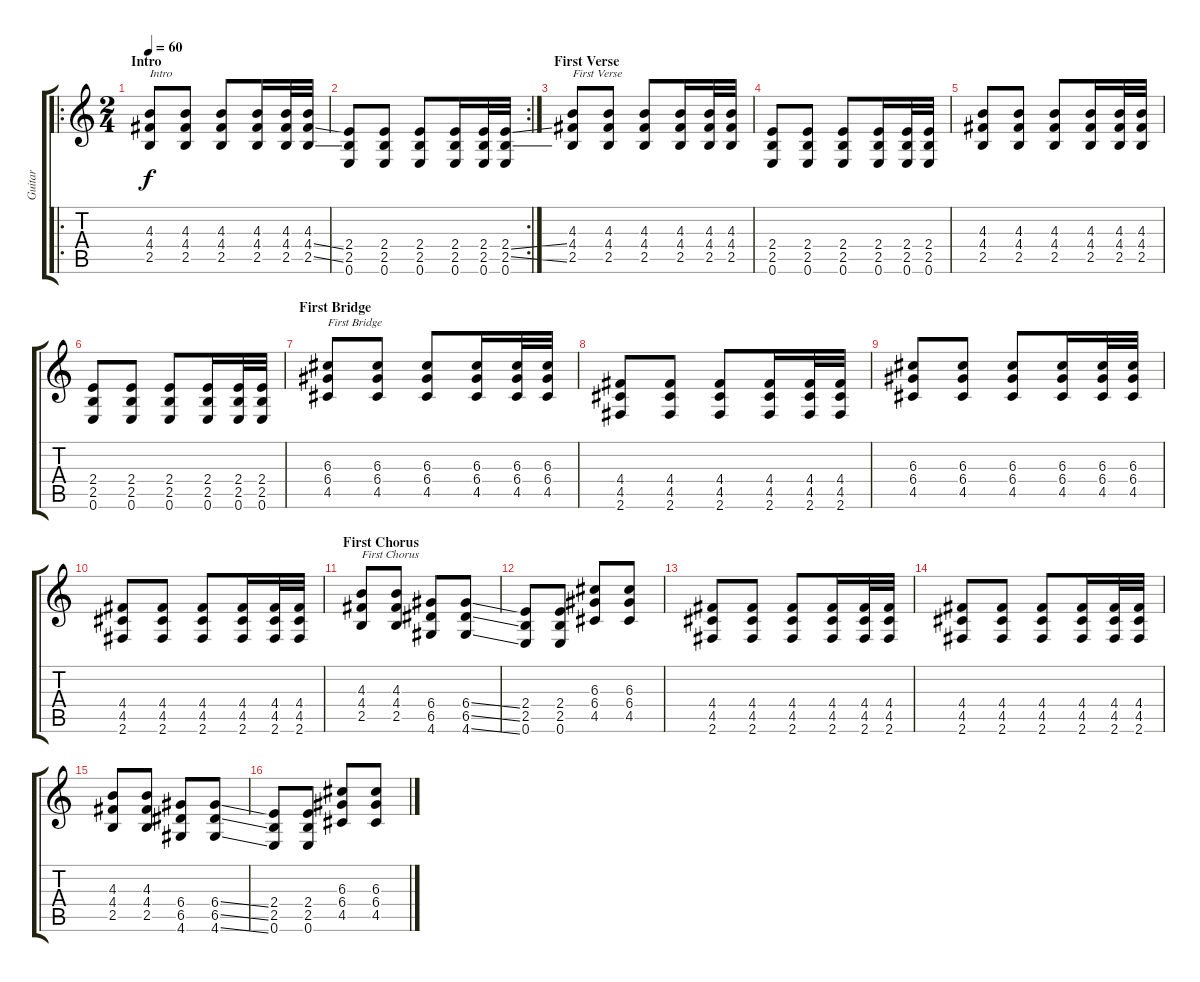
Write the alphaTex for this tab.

\track ("Guitar" "Guitar") {instrument distortionguitar}
\staff {score tabs}
\tuning (E4 B3 G3 D3 A2 E2) {hide}
\ro
\ts (2 4)
\section ("" "Intro")
\tempo 60
\clef g2
\ks c
(4.3 4.4 2.5).8{txt "Intro" dy f instrument distortionguitar} (4.3 4.4 2.5).8 (4.3 4.4 2.5).8 (4.3 4.4 2.5).16 (4.3 4.4 2.5).32 (4.3 4.4{ss} 2.5{ss}).32 |
\rc 2
(2.4 2.5 0.6).8 (2.4 2.5 0.6).8 (2.4 2.5 0.6).8 (2.4 2.5 0.6).16 (2.4 2.5 0.6).32 (2.4{ss} 2.5{ss} 0.6).32 |
\section ("" "First Verse")
(4.3 4.4 2.5).8{txt "First Verse" volume 16 instrument electricguitarclean} (4.3 4.4 2.5).8 (4.3 4.4 2.5).8 (4.3 4.4 2.5).16 (4.3 4.4 2.5).32 (4.3 4.4 2.5).32 |
(2.4 2.5 0.6).8 (2.4 2.5 0.6).8 (2.4 2.5 0.6).8 (2.4 2.5 0.6).16 (2.4 2.5 0.6).32 (2.4 2.5 0.6).32 |
(4.3 4.4 2.5).8 (4.3 4.4 2.5).8 (4.3 4.4 2.5).8 (4.3 4.4 2.5).16 (4.3 4.4 2.5).32 (4.3 4.4 2.5).32 |
(2.4 2.5 0.6).8 (2.4 2.5 0.6).8 (2.4 2.5 0.6).8 (2.4 2.5 0.6).16 (2.4 2.5 0.6).32 (2.4 2.5 0.6).32 |
\section ("" "First Bridge")
(6.3 6.4 4.5).8{txt "First Bridge"} (6.3 6.4 4.5).8 (6.3 6.4 4.5).8 (6.3 6.4 4.5).16 (6.3 6.4 4.5).32 (6.3 6.4 4.5).32 |
(4.4 4.5 2.6).8 (4.4 4.5 2.6).8 (4.4 4.5 2.6).8 (4.4 4.5 2.6).16 (4.4 4.5 2.6).32 (4.4 4.5 2.6).32 |
(6.3 6.4 4.5).8 (6.3 6.4 4.5).8 (6.3 6.4 4.5).8 (6.3 6.4 4.5).16 (6.3 6.4 4.5).32 (6.3 6.4 4.5).32 |
(4.4 4.5 2.6).8 (4.4 4.5 2.6).8 (4.4 4.5 2.6).8 (4.4 4.5 2.6).16 (4.4 4.5 2.6).32 (4.4 4.5 2.6).32 |
\section ("" "First Chorus")
(4.3 4.4 2.5).8{txt "First Chorus" instrument distortionguitar} (4.3 4.4 2.5).8 (6.4 6.5 4.6).8 (6.4{ss} 6.5{ss} 4.6{ss}).8 |
(2.4 2.5 0.6).8 (2.4 2.5 0.6).8 (6.3 6.4 4.5).8 (6.3 6.4 4.5).8 |
(4.4 4.5 2.6).8 (4.4 4.5 2.6).8 (4.4 4.5 2.6).8 (4.4 4.5 2.6).16 (4.4 4.5 2.6).32 (4.4 4.5 2.6).32 |
(4.4 4.5 2.6).8 (4.4 4.5 2.6).8 (4.4 4.5 2.6).8 (4.4 4.5 2.6).16 (4.4 4.5 2.6).32 (4.4 4.5 2.6).32 |
(4.3 4.4 2.5).8 (4.3 4.4 2.5).8 (6.4 6.5 4.6).8 (6.4{ss} 6.5{ss} 4.6{ss}).8 |
(2.4 2.5 0.6).8 (2.4 2.5 0.6).8 (6.3 6.4 4.5).8 (6.3 6.4 4.5).8
